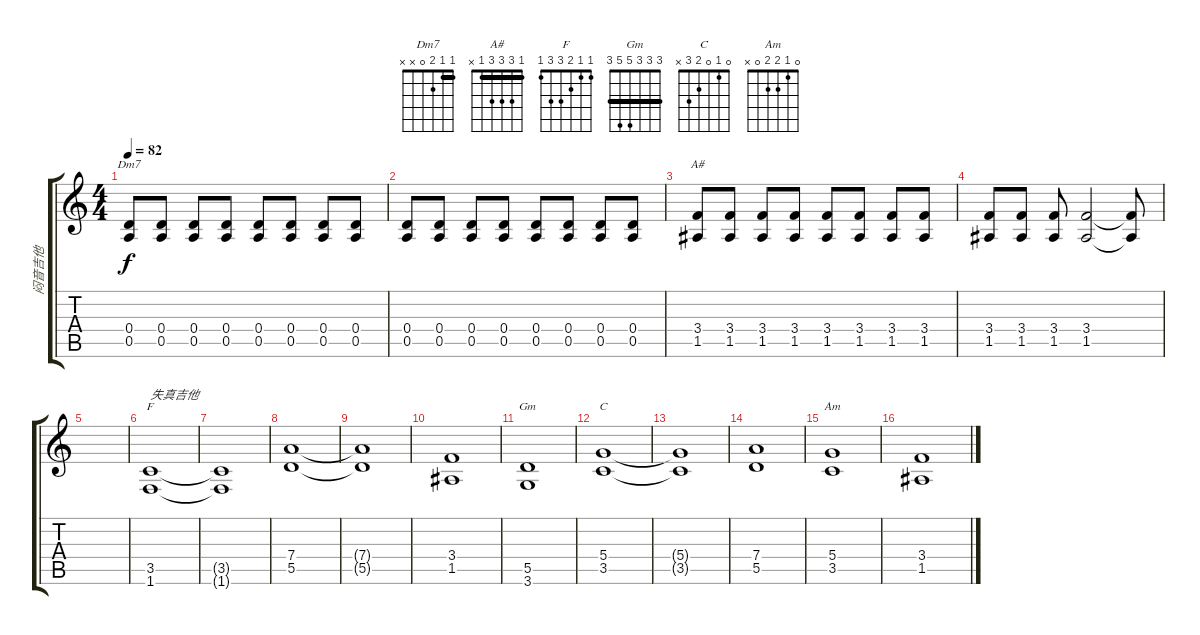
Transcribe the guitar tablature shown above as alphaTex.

\track ("闷音吉他" "闷音吉他") {instrument electricguitarmuted}
\staff {score tabs}
\tuning (E4 B3 G3 D3 A2 E2) {hide}
\chord ("Dm7" 1 1 2 0 x x) {barre 1}
\chord ("A#" 1 3 3 3 1 x) {barre 1}
\chord ("F" 1 1 2 3 3 1) {barre 0}
\chord ("Gm" 3 3 3 5 5 3) {barre 3}
\chord ("C" 0 1 0 2 3 x)
\chord ("Am" 0 1 2 2 0 x)
\ts (4 4)
\tempo 82
\clef g2
\ks c
(0.4 0.5).8{ch "Dm7" dy f} (0.4 0.5).8 (0.4 0.5).8 (0.4 0.5).8 (0.4 0.5).8 (0.4 0.5).8 (0.4 0.5).8 (0.4 0.5).8 |
(0.4 0.5).8 (0.4 0.5).8 (0.4 0.5).8 (0.4 0.5).8 (0.4 0.5).8 (0.4 0.5).8 (0.4 0.5).8 (0.4 0.5).8 |
(3.4 1.5).8{ch "A#"} (3.4 1.5).8 (3.4 1.5).8 (3.4 1.5).8 (3.4 1.5).8 (3.4 1.5).8 (3.4 1.5).8 (3.4 1.5).8 |
(3.4 1.5).8 (3.4 1.5).8 (3.4 1.5).8 (3.4 1.5).2 (3.4{t} 1.5{t}).8 |
|
(3.5 1.6).1{ch "F" txt "失真吉他" balance 6 instrument overdrivenguitar} |
(3.5{t} 1.6{t}).1 |
(7.4 5.5).1 |
(7.4{t} 5.5{t}).1 |
(3.4 1.5).1 |
(5.5 3.6).1{ch "Gm"} |
(5.4 3.5).1{ch "C"} |
(5.4{t} 3.5{t}).1 |
(7.4 5.5).1 |
(5.4 3.5).1{ch "Am"} |
(3.4 1.5).1
